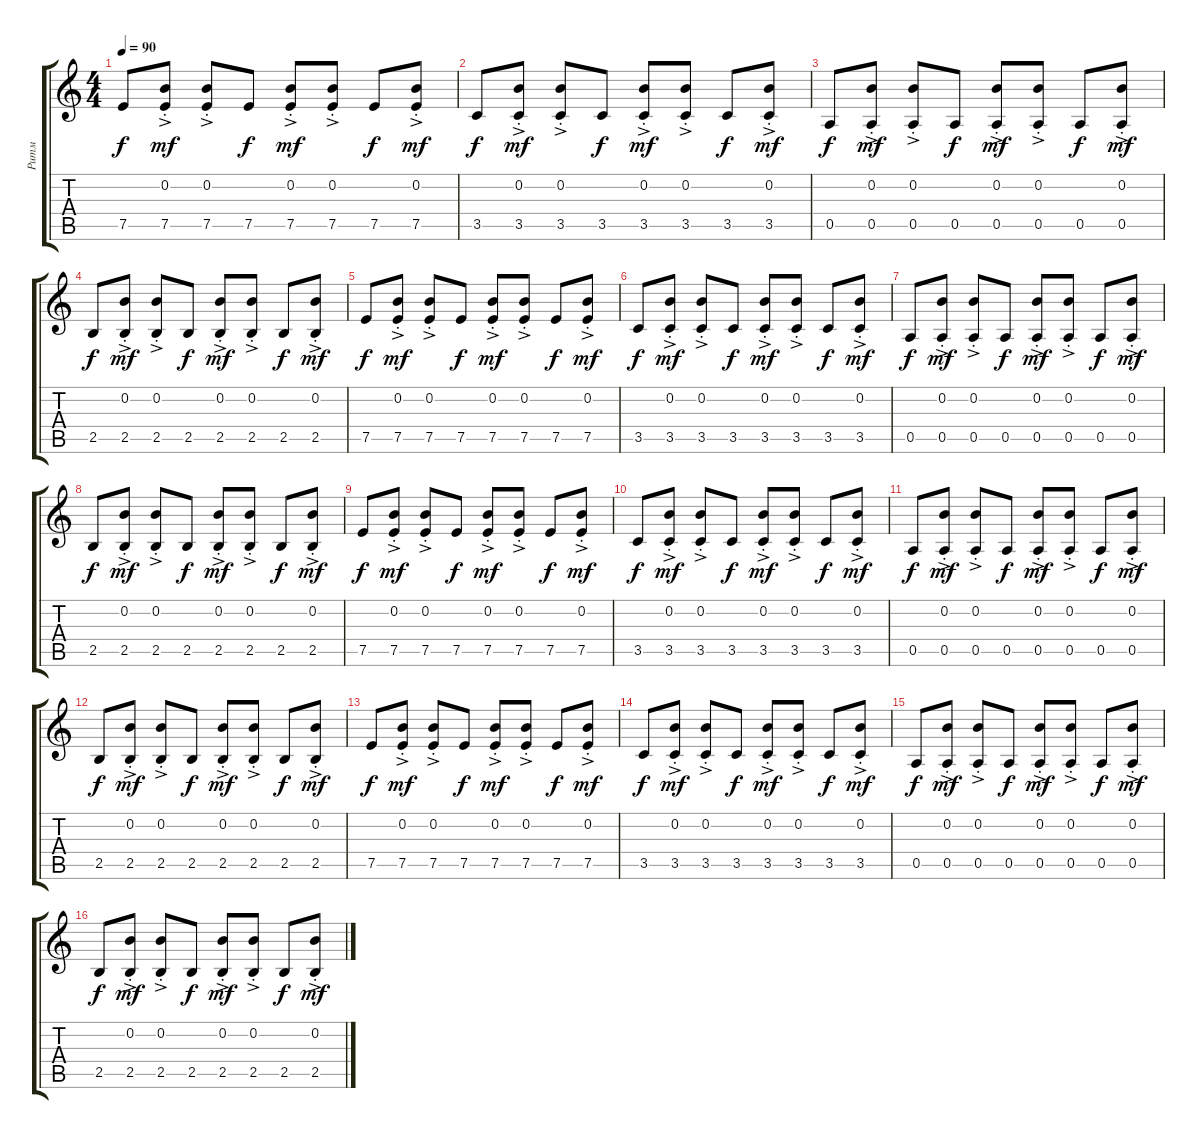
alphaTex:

\track ("Ритм" "Ритм") {instrument acousticguitarsteel}
\staff {score tabs}
\tuning (E4 B3 G3 D3 A2 E2) {hide}
\ts (4 4)
\tempo 90
\clef g2
\ks c
7.5.8{dy f} (0.2{ac st} 7.5{ac st}).8{dy mf} (0.2{ac st} 7.5{ac st}).8 7.5.8{dy f} (0.2{ac st} 7.5{ac st}).8{dy mf} (0.2{ac st} 7.5{ac st}).8 7.5.8{dy f} (0.2{ac st} 7.5{ac st}).8{dy mf} |
3.5.8{dy f} (0.2{ac st} 3.5{ac st}).8{dy mf} (0.2{ac st} 3.5{ac st}).8 3.5.8{dy f} (0.2{ac st} 3.5{ac st}).8{dy mf} (0.2{ac st} 3.5{ac st}).8 3.5.8{dy f} (0.2{ac st} 3.5{ac st}).8{dy mf} |
0.5.8{dy f} (0.2{ac st} 0.5{ac st}).8{dy mf} (0.2{ac st} 0.5{ac st}).8 0.5.8{dy f} (0.2{ac st} 0.5{ac st}).8{dy mf} (0.2{ac st} 0.5{ac st}).8 0.5.8{dy f} (0.2{ac st} 0.5{ac st}).8{dy mf} |
2.5.8{dy f} (0.2{ac st} 2.5{ac st}).8{dy mf} (0.2{ac st} 2.5{ac st}).8 2.5.8{dy f} (0.2{ac st} 2.5{ac st}).8{dy mf} (0.2{ac st} 2.5{ac st}).8 2.5.8{dy f} (0.2{ac st} 2.5{ac st}).8{dy mf} |
7.5.8{dy f} (0.2{ac st} 7.5{ac st}).8{dy mf} (0.2{ac st} 7.5{ac st}).8 7.5.8{dy f} (0.2{ac st} 7.5{ac st}).8{dy mf} (0.2{ac st} 7.5{ac st}).8 7.5.8{dy f} (0.2{ac st} 7.5{ac st}).8{dy mf} |
3.5.8{dy f} (0.2{ac st} 3.5{ac st}).8{dy mf} (0.2{ac st} 3.5{ac st}).8 3.5.8{dy f} (0.2{ac st} 3.5{ac st}).8{dy mf} (0.2{ac st} 3.5{ac st}).8 3.5.8{dy f} (0.2{ac st} 3.5{ac st}).8{dy mf} |
0.5.8{dy f} (0.2{ac st} 0.5{ac st}).8{dy mf} (0.2{ac st} 0.5{ac st}).8 0.5.8{dy f} (0.2{ac st} 0.5{ac st}).8{dy mf} (0.2{ac st} 0.5{ac st}).8 0.5.8{dy f} (0.2{ac st} 0.5{ac st}).8{dy mf} |
2.5.8{dy f} (0.2{ac st} 2.5{ac st}).8{dy mf} (0.2{ac st} 2.5{ac st}).8 2.5.8{dy f} (0.2{ac st} 2.5{ac st}).8{dy mf} (0.2{ac st} 2.5{ac st}).8 2.5.8{dy f} (0.2{ac st} 2.5{ac st}).8{dy mf} |
7.5.8{dy f} (0.2{ac st} 7.5{ac st}).8{dy mf} (0.2{ac st} 7.5{ac st}).8 7.5.8{dy f} (0.2{ac st} 7.5{ac st}).8{dy mf} (0.2{ac st} 7.5{ac st}).8 7.5.8{dy f} (0.2{ac st} 7.5{ac st}).8{dy mf} |
3.5.8{dy f} (0.2{ac st} 3.5{ac st}).8{dy mf} (0.2{ac st} 3.5{ac st}).8 3.5.8{dy f} (0.2{ac st} 3.5{ac st}).8{dy mf} (0.2{ac st} 3.5{ac st}).8 3.5.8{dy f} (0.2{ac st} 3.5{ac st}).8{dy mf} |
0.5.8{dy f} (0.2{ac st} 0.5{ac st}).8{dy mf} (0.2{ac st} 0.5{ac st}).8 0.5.8{dy f} (0.2{ac st} 0.5{ac st}).8{dy mf} (0.2{ac st} 0.5{ac st}).8 0.5.8{dy f} (0.2{ac st} 0.5{ac st}).8{dy mf} |
2.5.8{dy f} (0.2{ac st} 2.5{ac st}).8{dy mf} (0.2{ac st} 2.5{ac st}).8 2.5.8{dy f} (0.2{ac st} 2.5{ac st}).8{dy mf} (0.2{ac st} 2.5{ac st}).8 2.5.8{dy f} (0.2{ac st} 2.5{ac st}).8{dy mf} |
7.5.8{dy f} (0.2{ac st} 7.5{ac st}).8{dy mf} (0.2{ac st} 7.5{ac st}).8 7.5.8{dy f} (0.2{ac st} 7.5{ac st}).8{dy mf} (0.2{ac st} 7.5{ac st}).8 7.5.8{dy f} (0.2{ac st} 7.5{ac st}).8{dy mf} |
3.5.8{dy f} (0.2{ac st} 3.5{ac st}).8{dy mf} (0.2{ac st} 3.5{ac st}).8 3.5.8{dy f} (0.2{ac st} 3.5{ac st}).8{dy mf} (0.2{ac st} 3.5{ac st}).8 3.5.8{dy f} (0.2{ac st} 3.5{ac st}).8{dy mf} |
0.5.8{dy f} (0.2{ac st} 0.5{ac st}).8{dy mf} (0.2{ac st} 0.5{ac st}).8 0.5.8{dy f} (0.2{ac st} 0.5{ac st}).8{dy mf} (0.2{ac st} 0.5{ac st}).8 0.5.8{dy f} (0.2{ac st} 0.5{ac st}).8{dy mf} |
2.5.8{dy f} (0.2{ac st} 2.5{ac st}).8{dy mf} (0.2{ac st} 2.5{ac st}).8 2.5.8{dy f} (0.2{ac st} 2.5{ac st}).8{dy mf} (0.2{ac st} 2.5{ac st}).8 2.5.8{dy f} (0.2{ac st} 2.5{ac st}).8{dy mf}
